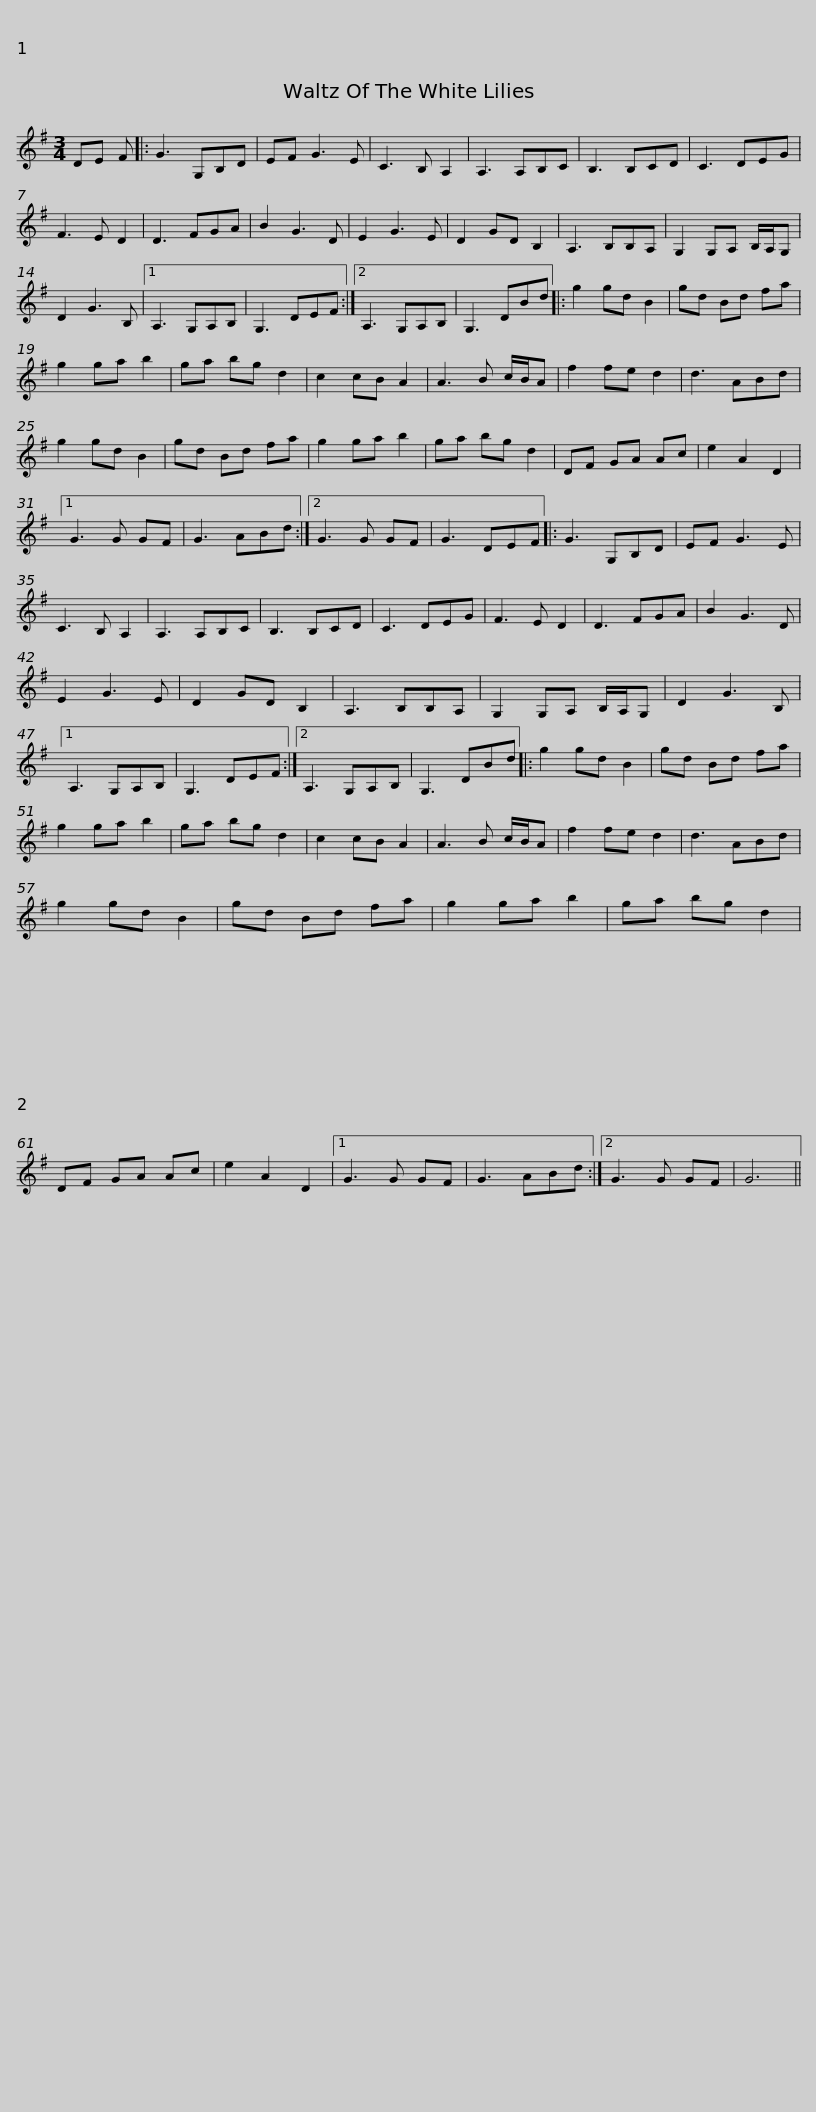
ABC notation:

X:1
L:1/8
M:3/4
I:linebreak $
K:G
V:1 treble
V:1
 DE F |: G3 G,B,D | EF G3 E | C3 B, A,2 | A,3 A,B,C | %5
 B,3 B,CD | C3 DEG | F3 E D2 | D3 FGA |$ B2 G3 D | %10
 E2 G3 E | D2 GD B,2 | A,3 B,B,A, | G,2 G,A, B,/A,/G, | D2 G3 B, |1 %15
 A,3 G,A,B, | G,3 DEF :|2$ A,3 G,A,B, | G,3 DBd |: g2 gd B2 | %20
 gd Bd fa | g2 ga b2 | ga bg d2 | c2 cB A2 | A3 B c/B/A | %25
 f2 fe d2 |$ d3 ABd | g2 gd B2 | gd Bd fa | g2 ga b2 | %30
 ga bg d2 | DF GA Ac | e2 A2 D2 |1 G3 G GF | G3 ABd :|2$ %35
 G3 G GF | G3 DEF |: G3 G,B,D | EF G3 E | C3 B, A,2 | %40
 A,3 A,B,C | B,3 B,CD | C3 DEG | F3 E D2 |$ D3 FGA | %45
 B2 G3 D | E2 G3 E | D2 GD B,2 | A,3 B,B,A, | G,2 G,A, B,/A,/G, | %50
 D2 G3 B, |1 A,3 G,A,B, |$ G,3 DEF :|2 A,3 G,A,B, | G,3 DBd |: %55
 g2 gd B2 | gd Bd fa | g2 ga b2 | ga bg d2 | c2 cB A2 |$ %60
 A3 B c/B/A | f2 fe d2 | d3 ABd | g2 gd B2 | gd Bd fa | %65
 g2 ga b2 | ga bg d2 | DF GA Ac | e2 A2 D2 |1$ G3 G GF | %70
 G3 ABd :|2 G3 G GF | G6 || %73
